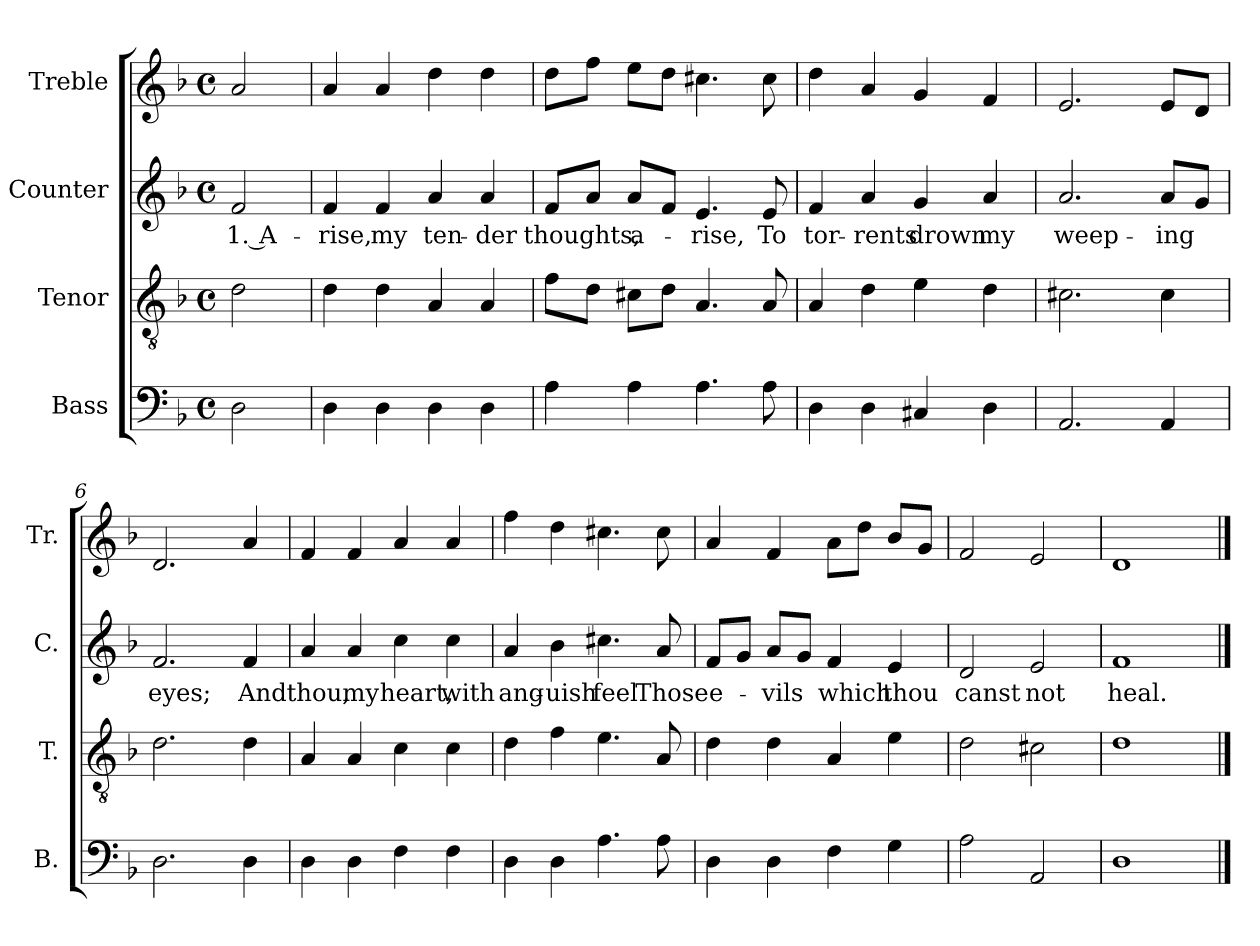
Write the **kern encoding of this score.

**kern	**kern	**kern	**text	**kern
*part4	*part3	*part2	*part2	*part1
*staff4	*staff3	*staff2	*staff2	*staff1
*I"Bass	*I"Tenor	*I"Counter	*	*I"Treble
*I'B.	*I'T.	*I'C.	*	*I'Tr.
*clefF4	*clefGv2	*clefG2	*	*clefG2
*k[b-]	*k[b-]	*k[b-]	*	*k[b-]
*M4/4	*M4/4	*M4/4	*	*M4/4
*met(c)	*met(c)	*met(c)	*	*met(c)
=1	=1	=1	=1	=1
2D\	2d\	2f/	1. A-	2a/
=2	=2	=2	=2	=2
4D\	4d\	4f/	-rise,	4a/
4D\	4d\	4f/	my	4a/
4D\	4A/	4a/	ten-	4dd\
4D\	4A/	4a/	-der	4dd\
=3	=3	=3	=3	=3
4A\	8f\L	8f/L	thoughts,	8dd\L
.	8d\J	8a/J	.	8ff\J
4A\	8c#X\L	8a/L	a-	8ee\L
.	8d\J	8f/J	.	8dd\J
4.A\	4.A/	4.e/	-rise,	4.cc#X\
8A\	8A/	8e/	To	8cc#\
=4	=4	=4	=4	=4
4D\	4A/	4f/	tor-	4dd\
4D\	4d\	4a/	-rents	4a/
4C#X/	4e\	4g/	drown	4g/
4D\	4d\	4a/	my	4f/
=5	=5	=5	=5	=5
2.AA/	2.c#X\	2.a/	weep-	2.e/
4AA/	4c#\	8a/L	-ing	8e/L
.	.	8g/J	.	8d/J
=6	=6	=6	=6	=6
2.D\	2.d\	2.f/	eyes;	2.d/
4D\	4d\	4f/	And	4a/
!!LO:LB:g=z
=7	=7	=7	=7	=7
4D\	4A/	4a/	thou,	4f/
4D\	4A/	4a/	my	4f/
4F\	4c\	4cc\	heart,	4a/
4F\	4c\	4cc\	with	4a/
=8	=8	=8	=8	=8
4D\	4d\	4a/	ang-	4ff\
4D\	4f\	4b-\	-uish	4dd\
4.A\	4.e\	4.cc#X\	feel	4.cc#X\
8A\	8A/	8a/	Those	8cc#\
=9	=9	=9	=9	=9
4D\	4d\	8f/L	e-	4a/
.	.	8g/J	.	.
4D\	4d\	8a/L	-vils	4f/
.	.	8g/J	.	.
4F\	4A/	4f/	which	8a\L
.	.	.	.	8dd\J
4G\	4e\	4e/	thou	8b-/L
.	.	.	.	8g/J
=10	=10	=10	=10	=10
2A\	2d\	2d/	canst	2f/
2AA/	2c#X\	2e/	not	2e/
=11	=11	=11	=11	=11
1D	1d	1f	heal.	1d
==	==	==	==	==
*-	*-	*-	*-	*-
